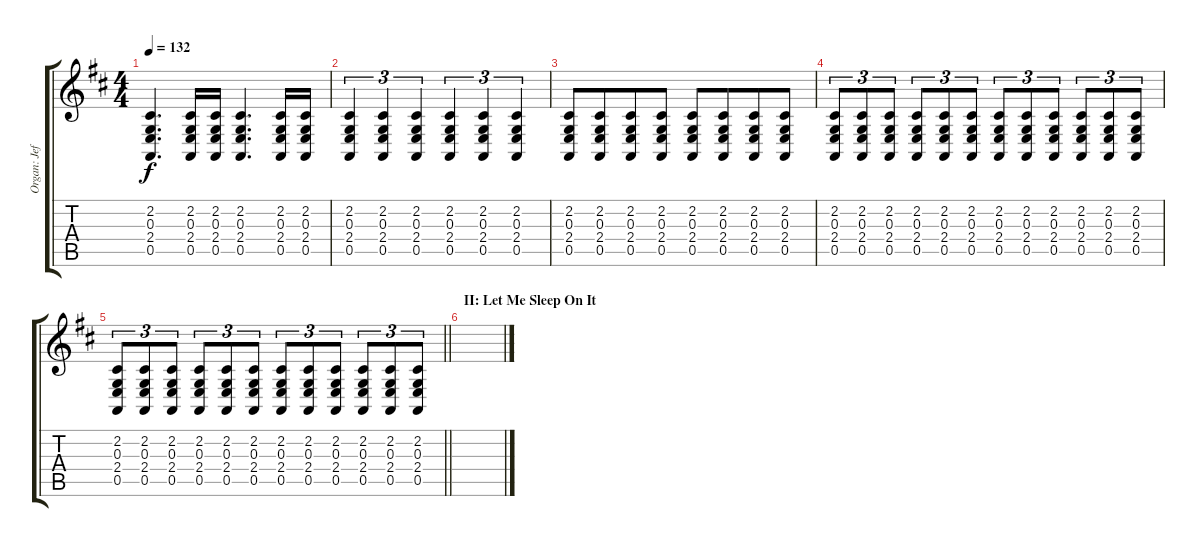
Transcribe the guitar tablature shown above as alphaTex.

\track ("Organ: Jeff" "Organ: Jef") {instrument drawbarorgan}
\staff {score tabs}
\tuning (E4 B3 G3 D3 A2 E2) {hide}
\ts (4 4)
\tempo 132
\clef g2
\ks d
(2.2 0.3 2.4 0.5).4{d dy f} (2.2 0.3 2.4 0.5).16 (2.2 0.3 2.4 0.5).16 (2.2 0.3 2.4 0.5).4{d} (2.2 0.3 2.4 0.5).16 (2.2 0.3 2.4 0.5).16 |
(2.2 0.3 2.4 0.5).4{tu (3 2)} (2.2 0.3 2.4 0.5).4{tu (3 2) beam merge} (2.2 0.3 2.4 0.5).4{tu (3 2)} (2.2 0.3 2.4 0.5).4{tu (3 2)} (2.2 0.3 2.4 0.5).4{tu (3 2)} (2.2 0.3 2.4 0.5).4{tu (3 2)} |
(2.2 0.3 2.4 0.5).8 (2.2 0.3 2.4 0.5).8{beam merge} (2.2 0.3 2.4 0.5).8 (2.2 0.3 2.4 0.5).8 (2.2 0.3 2.4 0.5).8 (2.2 0.3 2.4 0.5).8{beam merge} (2.2 0.3 2.4 0.5).8 (2.2 0.3 2.4 0.5).8 |
(2.2 0.3 2.4 0.5).8{tu (3 2)} (2.2 0.3 2.4 0.5).8{tu (3 2)} (2.2 0.3 2.4 0.5).8{tu (3 2)} (2.2 0.3 2.4 0.5).8{tu (3 2)} (2.2 0.3 2.4 0.5).8{tu (3 2)} (2.2 0.3 2.4 0.5).8{tu (3 2)} (2.2 0.3 2.4 0.5).8{tu (3 2)} (2.2 0.3 2.4 0.5).8{tu (3 2)} (2.2 0.3 2.4 0.5).8{tu (3 2)} (2.2 0.3 2.4 0.5).8{tu (3 2)} (2.2 0.3 2.4 0.5).8{tu (3 2)} (2.2 0.3 2.4 0.5).8{tu (3 2)} |
\barLineRight lightlight
(2.2 0.3 2.4 0.5).8{tu (3 2)} (2.2 0.3 2.4 0.5).8{tu (3 2)} (2.2 0.3 2.4 0.5).8{tu (3 2)} (2.2 0.3 2.4 0.5).8{tu (3 2)} (2.2 0.3 2.4 0.5).8{tu (3 2)} (2.2 0.3 2.4 0.5).8{tu (3 2)} (2.2 0.3 2.4 0.5).8{tu (3 2)} (2.2 0.3 2.4 0.5).8{tu (3 2)} (2.2 0.3 2.4 0.5).8{tu (3 2)} (2.2 0.3 2.4 0.5).8{tu (3 2)} (2.2 0.3 2.4 0.5).8{tu (3 2)} (2.2 0.3 2.4 0.5).8{tu (3 2)} |
\section ("" "II: Let Me Sleep On It")
